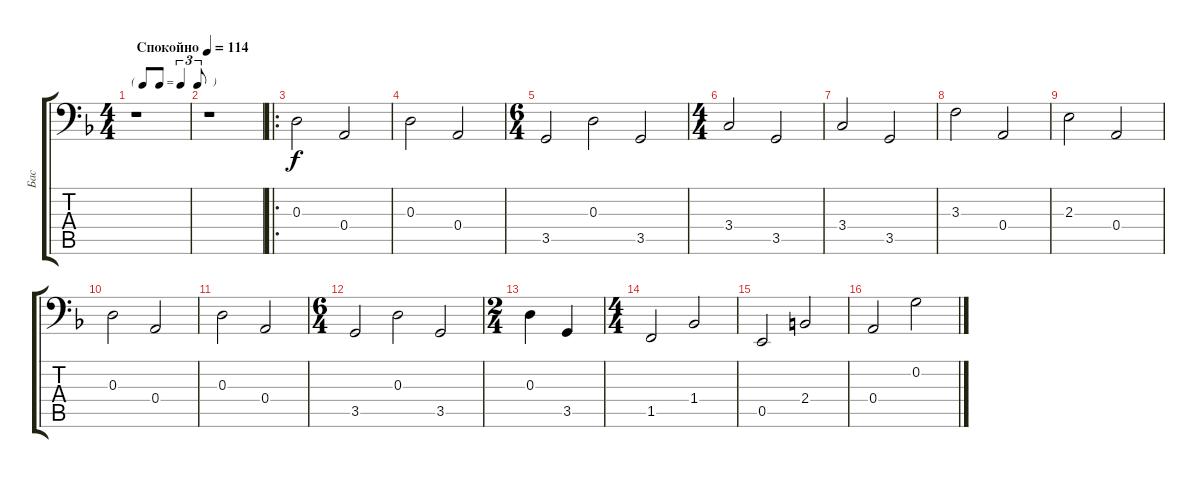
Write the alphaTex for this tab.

\track ("Бас" "Бас") {instrument acousticbass}
\staff {score tabs}
\tuning (C3 G2 D2 A1 E1 B0) {hide}
\ts (4 4)
\tf triplet8th
\tempo (114 "Спокойно")
\clef f4
\ks dminor
r.1{dy f instrument acousticbass} |
r.1 |
\ro
0.3.2 0.4.2 |
0.3.2 0.4.2 |
\ts (6 4)
3.5.2 0.3.2 3.5.2 |
\ts (4 4)
3.4.2 3.5.2 |
3.4.2 3.5.2 |
3.3.2 0.4.2 |
2.3.2 0.4.2 |
0.3.2 0.4.2 |
0.3.2 0.4.2 |
\ts (6 4)
3.5.2 0.3.2 3.5.2 |
\ts (2 4)
0.3.4 3.5.4 |
\ts (4 4)
1.5.2 1.4.2 |
0.5.2 2.4.2 |
0.4.2 0.2.2
